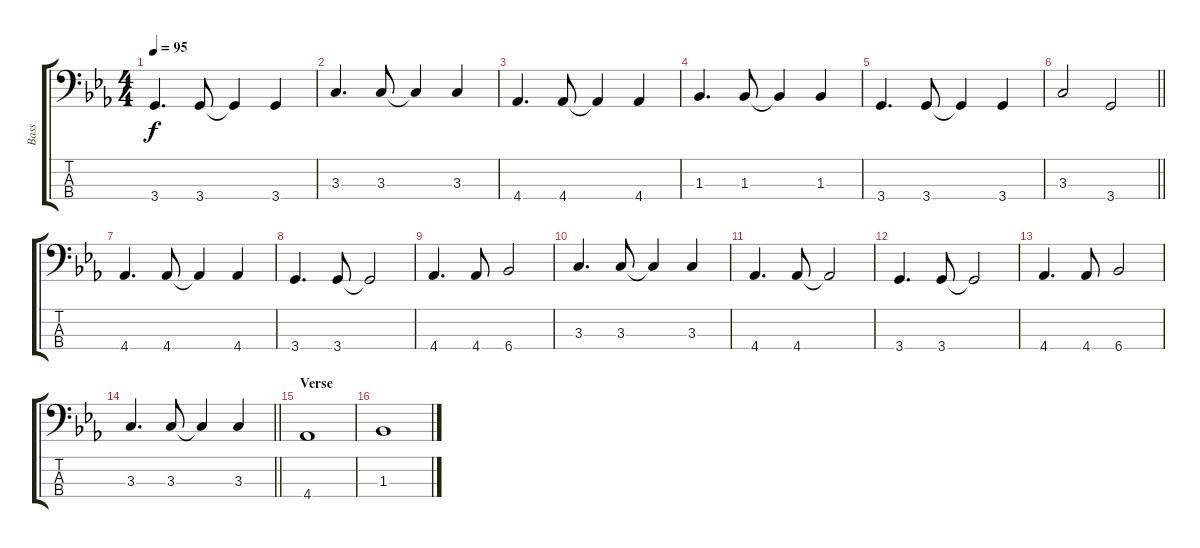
\track ("Bass" "Bass") {instrument electricbassfinger}
\staff {score tabs}
\tuning (G2 D2 A1 E1) {hide}
\ts (4 4)
\tempo 95
\clef f4
\ks eb
3.4.4{d dy f} 3.4.8 3.4{t}.4 3.4.4 |
3.3.4{d} 3.3.8 3.3{t}.4 3.3.4 |
4.4.4{d} 4.4.8 4.4{t}.4 4.4.4 |
1.3.4{d} 1.3.8 1.3{t}.4 1.3.4 |
3.4.4{d} 3.4.8 3.4{t}.4 3.4.4 |
\barLineRight lightlight
3.3.2 3.4.2 |
\section ("" "")
4.4.4{d} 4.4.8 4.4{t}.4 4.4.4 |
3.4.4{d} 3.4.8 3.4{t}.2 |
4.4.4{d} 4.4.8 6.4.2 |
3.3.4{d} 3.3.8 3.3{t}.4 3.3.4 |
4.4.4{d} 4.4.8 4.4{t}.2 |
3.4.4{d} 3.4.8 3.4{t}.2 |
4.4.4{d} 4.4.8 6.4.2 |
\barLineRight lightlight
3.3.4{d} 3.3.8 3.3{t}.4 3.3.4 |
\section ("" "Verse")
4.4.1 |
1.3.1
